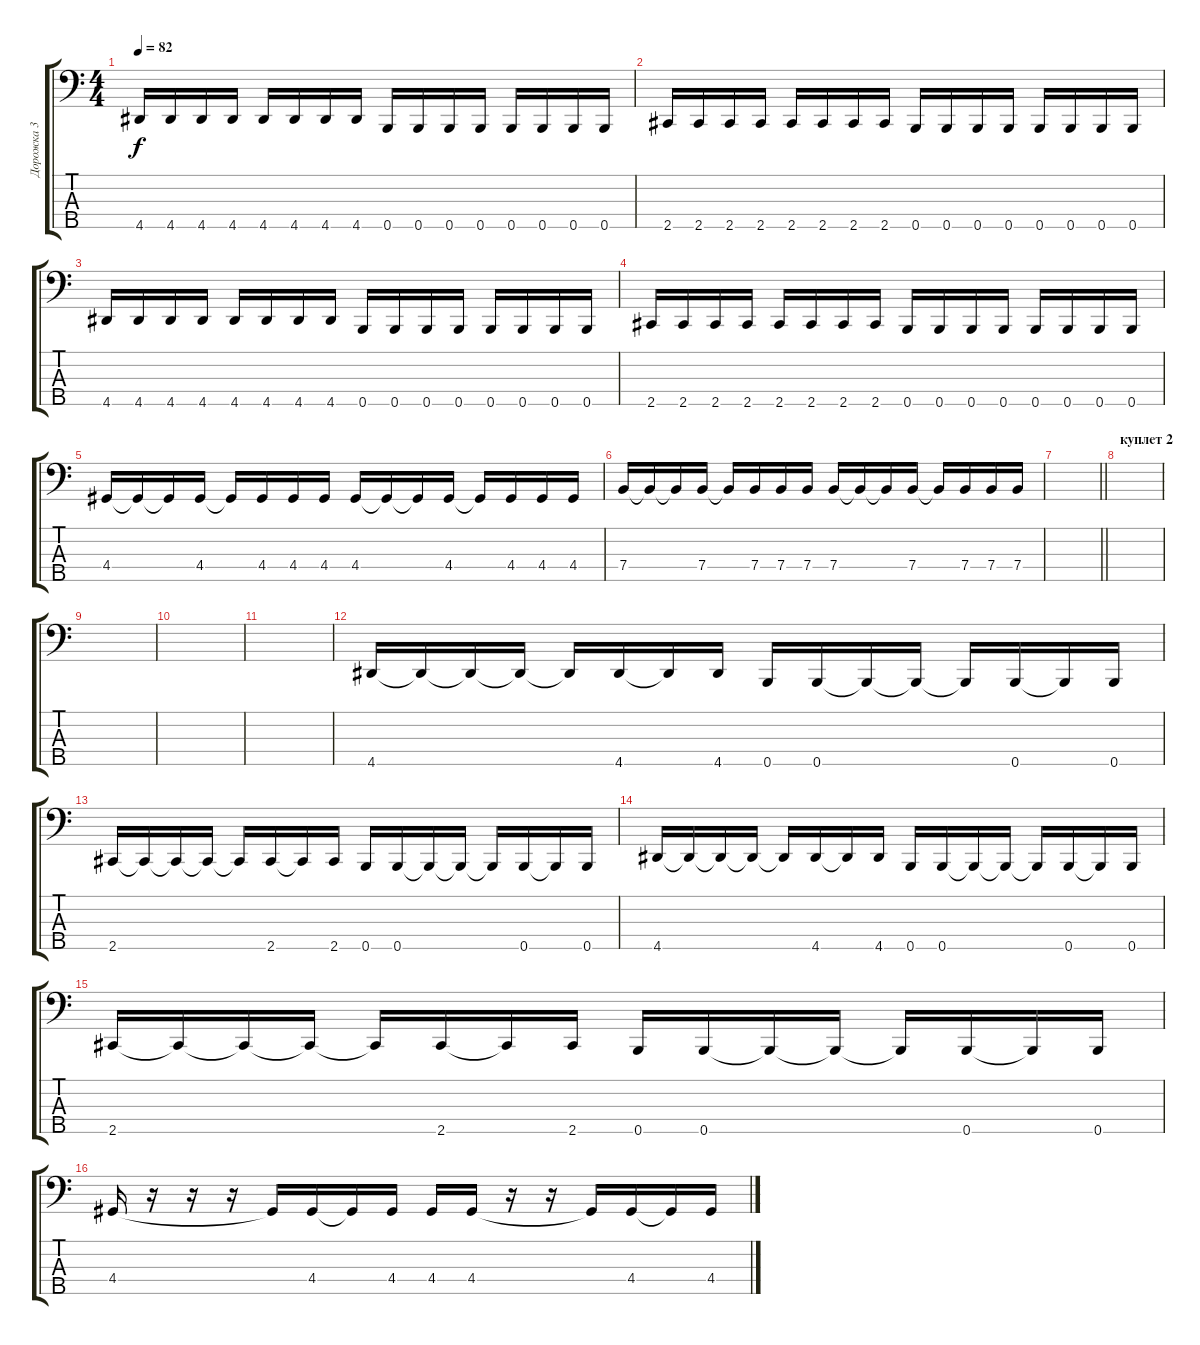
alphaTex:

\track ("Дорожка 3" "Дорожка 3") {instrument electricbassfinger}
\staff {score tabs}
\tuning (G2 D2 A1 E1 B0) {hide}
\ts (4 4)
\tempo 82
\clef f4
\ks c
4.5.16{dy f} 4.5.16 4.5.16 4.5.16 4.5.16 4.5.16 4.5.16 4.5.16 0.5.16 0.5.16 0.5.16 0.5.16 0.5.16 0.5.16 0.5.16 0.5.16 |
2.5.16 2.5.16 2.5.16 2.5.16 2.5.16 2.5.16 2.5.16 2.5.16 0.5.16 0.5.16 0.5.16 0.5.16 0.5.16 0.5.16 0.5.16 0.5.16 |
4.5.16 4.5.16 4.5.16 4.5.16 4.5.16 4.5.16 4.5.16 4.5.16 0.5.16 0.5.16 0.5.16 0.5.16 0.5.16 0.5.16 0.5.16 0.5.16 |
2.5.16 2.5.16 2.5.16 2.5.16 2.5.16 2.5.16 2.5.16 2.5.16 0.5.16 0.5.16 0.5.16 0.5.16 0.5.16 0.5.16 0.5.16 0.5.16 |
4.4.16 4.4{t}.16 4.4{t}.16 4.4.16 4.4{t}.16 4.4.16 4.4.16 4.4.16 4.4.16 4.4{t}.16 4.4{t}.16 4.4.16 4.4{t}.16 4.4.16 4.4.16 4.4.16 |
7.4.16 7.4{t}.16 7.4{t}.16 7.4.16 7.4{t}.16 7.4.16 7.4.16 7.4.16 7.4.16 7.4{t}.16 7.4{t}.16 7.4.16 7.4{t}.16 7.4.16 7.4.16 7.4.16 |
\barLineRight lightlight
|
\section ("" "куплет 2")
|
|
|
|
4.5.16 4.5{t}.16 4.5{t}.16 4.5{t}.16 4.5{t}.16 4.5.16 4.5{t}.16 4.5.16 0.5.16 0.5.16 0.5{t}.16 0.5{t}.16 0.5{t}.16 0.5.16 0.5{t}.16 0.5.16 |
2.5.16 2.5{t}.16 2.5{t}.16 2.5{t}.16 2.5{t}.16 2.5.16 2.5{t}.16 2.5.16 0.5.16 0.5.16 0.5{t}.16 0.5{t}.16 0.5{t}.16 0.5.16 0.5{t}.16 0.5.16 |
4.5.16 4.5{t}.16 4.5{t}.16 4.5{t}.16 4.5{t}.16 4.5.16 4.5{t}.16 4.5.16 0.5.16 0.5.16 0.5{t}.16 0.5{t}.16 0.5{t}.16 0.5.16 0.5{t}.16 0.5.16 |
2.5.16 2.5{t}.16 2.5{t}.16 2.5{t}.16 2.5{t}.16 2.5.16 2.5{t}.16 2.5.16 0.5.16 0.5.16 0.5{t}.16 0.5{t}.16 0.5{t}.16 0.5.16 0.5{t}.16 0.5.16 |
4.4.16 r.16 r.16 r.16 4.4{t}.16 4.4.16 4.4{t}.16 4.4.16 4.4.16 4.4.16 r.16 r.16 4.4{t}.16 4.4.16 4.4{t}.16 4.4.16
